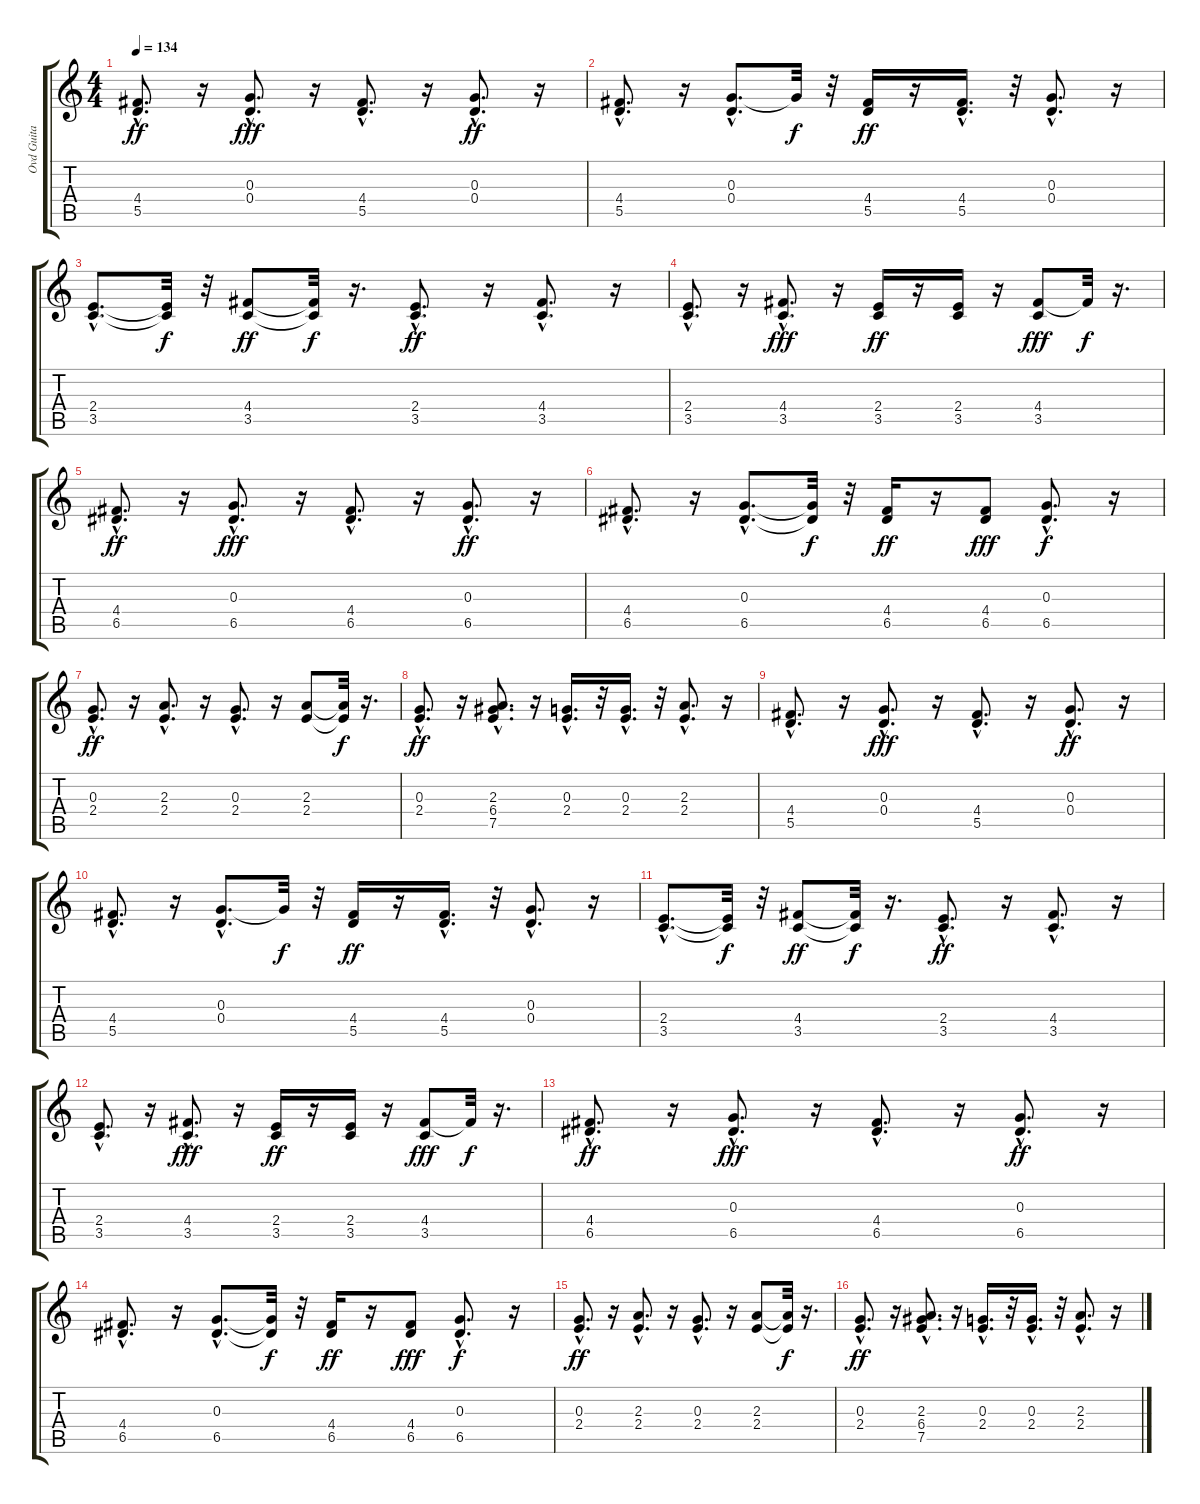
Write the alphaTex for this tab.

\track ("Ovd Guita" "Ovd Guita") {instrument electricguitarclean}
\staff {score tabs}
\tuning (E4 B3 G3 D3 A2 E2) {hide}
\ts (4 4)
\tempo 134
\clef g2
\ks c
(4.4{hac} 5.5{hac}).8{d dy ff} r.16 (0.3{hac} 0.4).8{d dy fff} r.16 (4.4{hac} 5.5{hac}).8{d} r.16 (0.3{hac} 0.4{hac}).8{d dy ff} r.16 |
(4.4{hac} 5.5{hac}).8{d} r.16 (0.3{hac} 0.4{hac}).8{d} 0.3{t}.32{dy f} r.32 (4.4 5.5).16{dy ff} r.16 (4.4 5.5{hac}).16{d} r.32 (0.3{hac} 0.4{hac}).8{d} r.16 |
(2.4{hac} 3.5{hac}).8{d} (2.4{t} 3.5{t}).32{dy f} r.32 (4.4 3.5).8{dy ff} (4.4{t} 3.5{t}).32{dy f} r.16{d} (2.4{hac} 3.5{hac}).8{d dy ff} r.16 (4.4 3.5{hac}).8{d} r.16 |
(2.4{hac} 3.5{hac}).8{d} r.16 (4.4{hac} 3.5{hac}).8{d dy fff} r.16 (2.4 3.5).16{dy ff} r.16 (2.4 3.5).16 r.16 (4.4 3.5).8{dy fff} 4.4{t}.32{dy f} r.16{d} |
(4.4{hac} 6.5{hac}).8{d dy ff} r.16 (0.3{hac} 6.5{hac}).8{d dy fff} r.16 (4.4 6.5{hac}).8{d} r.16 (0.3{hac} 6.5{hac}).8{d dy ff} r.16 |
(4.4{hac} 6.5{hac}).8{d} r.16 (0.3{hac} 6.5{hac}).8{d} (0.3{t} 6.5{t}).32{dy f} r.32 (4.4 6.5).16{dy ff} r.16 (4.4 6.5).8{dy fff} (0.3{hac} 6.5{hac}).8{d dy f} r.16 |
(0.3{hac} 2.4{hac}).8{d dy ff} r.16 (2.3{hac} 2.4).8{d} r.16 (0.3{hac} 2.4).8{d} r.16 (2.3 2.4).8 (2.3{t} 2.4{t}).32{dy f} r.16{d} |
(0.3{hac} 2.4{hac}).8{d dy ff} r.16 (2.3{hac} 6.4 7.5{hac}).8{d} r.16 (0.3{hac} 2.4).16{d} r.32 (0.3{hac} 2.4{hac}).16{d} r.32 (2.3{hac} 2.4{hac}).8{d} r.16 |
(4.4{hac} 5.5{hac}).8{d} r.16 (0.3{hac} 0.4).8{d dy fff} r.16 (4.4{hac} 5.5{hac}).8{d} r.16 (0.3{hac} 0.4{hac}).8{d dy ff} r.16 |
(4.4{hac} 5.5{hac}).8{d} r.16 (0.3{hac} 0.4{hac}).8{d} 0.3{t}.32{dy f} r.32 (4.4 5.5).16{dy ff} r.16 (4.4 5.5{hac}).16{d} r.32 (0.3{hac} 0.4{hac}).8{d} r.16 |
(2.4{hac} 3.5{hac}).8{d} (2.4{t} 3.5{t}).32{dy f} r.32 (4.4 3.5).8{dy ff} (4.4{t} 3.5{t}).32{dy f} r.16{d} (2.4{hac} 3.5{hac}).8{d dy ff} r.16 (4.4 3.5{hac}).8{d} r.16 |
(2.4{hac} 3.5{hac}).8{d} r.16 (4.4{hac} 3.5{hac}).8{d dy fff} r.16 (2.4 3.5).16{dy ff} r.16 (2.4 3.5).16 r.16 (4.4 3.5).8{dy fff} 4.4{t}.32{dy f} r.16{d} |
(4.4{hac} 6.5{hac}).8{d dy ff} r.16 (0.3{hac} 6.5{hac}).8{d dy fff} r.16 (4.4 6.5{hac}).8{d} r.16 (0.3{hac} 6.5{hac}).8{d dy ff} r.16 |
(4.4{hac} 6.5{hac}).8{d} r.16 (0.3{hac} 6.5{hac}).8{d} (0.3{t} 6.5{t}).32{dy f} r.32 (4.4 6.5).16{dy ff} r.16 (4.4 6.5).8{dy fff} (0.3{hac} 6.5{hac}).8{d dy f} r.16 |
(0.3{hac} 2.4{hac}).8{d dy ff} r.16 (2.3{hac} 2.4).8{d} r.16 (0.3{hac} 2.4).8{d} r.16 (2.3 2.4).8 (2.3{t} 2.4{t}).32{dy f} r.16{d} |
(0.3{hac} 2.4{hac}).8{d dy ff} r.16 (2.3{hac} 6.4 7.5{hac}).8{d} r.16 (0.3{hac} 2.4).16{d} r.32 (0.3{hac} 2.4{hac}).16{d} r.32 (2.3{hac} 2.4{hac}).8{d} r.16
